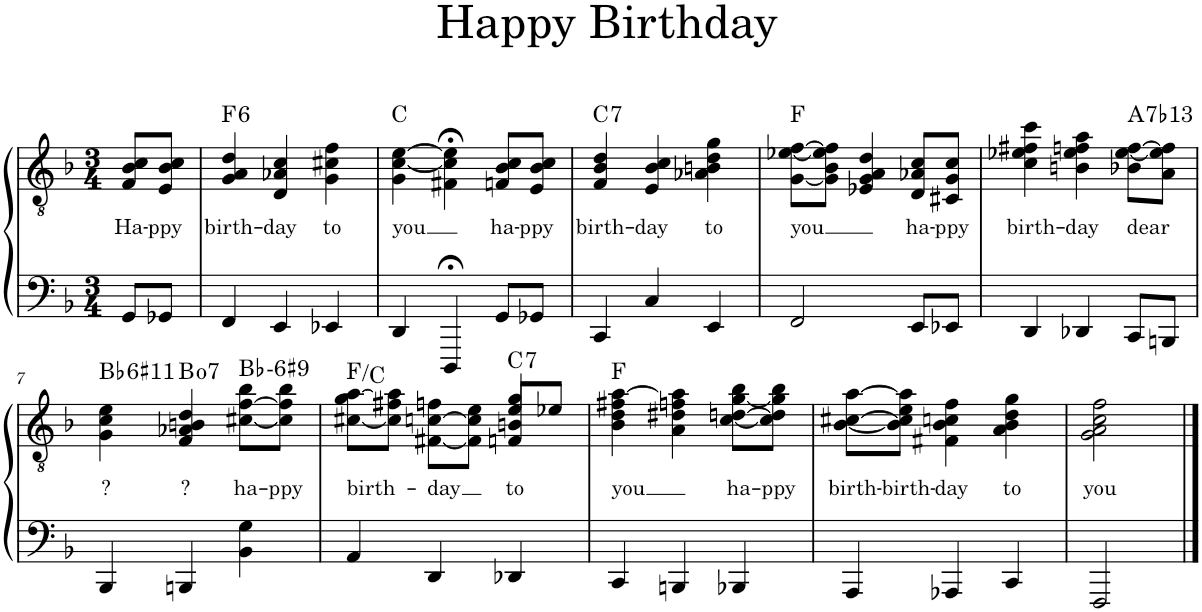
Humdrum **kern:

**kern	**kern	**text	**harte
*part1	*part1	*part1	*part1
*staff2	*staff1	*staff1	*
*I"Piano	*	*	*
*I'Pno.	*	*	*
*clefF4	*clefGv2	*	*
*k[b-]	*k[b-]	*	*
*M3/4	*M3/4	*	*
=1	=1	=1	=1
!	!	!LO:LY:b	!
8GG/L	8F/ 8B-/ 8c/L	Ha-	.
!	!	!LO:LY:b	!
8GG-X/J	8E/ 8B-/ 8c/J	-ppy	.
=2	=2	=2	=2
!	!	!LO:LY:b	!LO:H:kt=6
4FF/	4G/ 4A/ 4d/	birth-	F:maj6
!	!	!LO:LY:b	!
4EE/	4D/ 4A-X/ 4c/	-day	.
!	!	!LO:LY:b	!
4EE-X/	4G\ 4c#X\ 4f\	to	.
=3	=3	=3	=3
!	!	!LO:LY:b	!
4DD/	4G\ [4c\ [4e\	you	C:maj
4DDD;</	4F#X\;< 4c\];< 4e\];<	.	.
!	!	!LO:LY:b	!
8GG/L	8Fn/ 8B-/ 8c/L	ha-	.
!	!	!LO:LY:b	!
8GG-X/J	8E/ 8B-/ 8c/J	-ppy	.
=4	=4	=4	=4
!	!	!LO:LY:b	!LO:H:kt=7
4CC/	4F/ 4B-/ 4d/	birth-	C:7
!	!	!LO:LY:b	!
4C/	4E/ 4B-/ 4c/	-day	.
!	!	!LO:LY:b	!
4EE/	4A-X\ 4Bn\ 4d\ 4g\	to	.
=5	=5	=5	=5
!	!	!LO:LY:b	!
2FF/	[8G\ [8e-X\ [8f\L	you	F:maj
.	8G\] 8B-\ 8e-\] 8f\]J	.	.
.	4E-X/ 4G/ 4A/ 4d/	.	.
!	!	!LO:LY:b	!
8EE/L	8D/ 8A-X/ 8c/L	ha-	.
!	!	!LO:LY:b	!
8EE-X/J	8C#X/ 8G/ 8c/J	-ppy	.
=6	=6	=6	=6
!	!	!LO:LY:b	!
4DD/	4c\ 4e-X\ 4f#X\ 4cc\	birth-	.
!	!	!LO:LY:b	!
4DD-X/	4Bn\ 4e-\ 4fn\ 4a\	-day	.
!	!	!LO:LY:b	!LO:H:kt=7
8CC/L	8B-X\ [8e-\ [8f\L	dear	A:7(b13)
8BBBn/J	8A\ 8e-\] 8f\]J	.	.
!!LO:LB:g=z
=7	=7	=7	=7
!	!	!LO:LY:b	!LO:H:kt=6
4BBB-/	4G\ 4c\ 4e\	?	Bb:maj6(#11)
!	!	!LO:LY:b	!LO:H:kt=7
4BBBn/	4F/ 4A-X/ 4Bn/ 4d/	?	B:dim7
!	!	!LO:LY:b	!LO:H:kt=6
4BB-\ 4G\	[8c#X\ [8f\ 8b-\L	ha-	Bb:min6(#9)
!	!	!LO:LY:b	!
.	8c#\] 8f\] 8b-\J	-ppy	.
=8	=8	=8	=8
!	!	!LO:LY:b	!
*	*^	*	*
4AA/	[8c#X\ 8g\ [8a\L	2ryy	-birth-	F:maj/5
.	8c#\] 8f#X\ 8a\]J	.	.	.
!	!	!	!LO:LY:b	!
4DD/	[8F#X\ [8cn\ 8fn\L	.	-day	.
.	8F#\] 8c\] 8e\J	.	.	.
!	!	!	!LO:LY:b	!LO:H:kt=7
4DD-X/	4Fn/ 4Bn/ 4g/	8e/L	to	C:7
.	.	8e-X/J	.	.
=9	=9	=9	=9	=9
!	!	!	!LO:LY:b	!
*	*v	*v	*	*
4CC/	4B-\ 4d\ 4f#X\ [4a\	you	F:maj
4BBBn/	4A\ 4d#X\ 4fn\ 4a\]	.	.
!	!	!LO:LY:b	!
4BBB-X/	[8c\ [8dn\ [<8g\ 8b-\L	ha-	.
!	!	!LO:LY:b	!
.	8c\] 8d\] 8g\] 8b-\J	-ppy	.
=10	=10	=10	=10
!	!	!LO:LY:b	!
4AAA/	[8B-\ [8c#X\ [8a\L	birth-	.
!	!	!LO:LY:b	!
.	8B-\] 8c#\] 8e\ 8a\]J	birth-	.
!	!	!LO:LY:b	!
4AAA-X/	4F#X\ 4B-\ 4cn\ 4f\	-day	.
!	!	!LO:LY:b	!
4CC/	4A\ 4B-\ 4d\ 4g\	to	.
=11	=11	=11	=11
!	!	!LO:LY:b	!
2FFF/	2G\ 2A\ 2c\ 2f\	you	.
==	==	==	==
*-	*-	*-	*-
